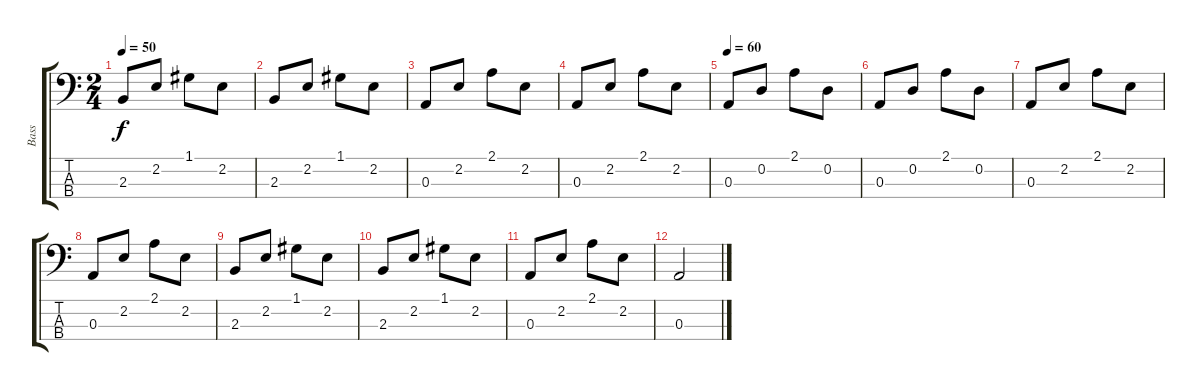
\track ("Bass" "Bass") {instrument electricbasspick}
\staff {score tabs}
\tuning (G2 D2 A1 E1) {hide}
\ts (2 4)
\tempo 60
\tempo 50
\clef f4
\ks c
2.3.8{dy f} 2.2.8 1.1.8 2.2.8 |
2.3.8 2.2.8 1.1.8 2.2.8 |
0.3.8 2.2.8 2.1.8 2.2.8 |
0.3.8 2.2.8 2.1.8 2.2.8 |
\tempo 60
0.3.8 0.2.8 2.1.8 0.2.8 |
0.3.8 0.2.8 2.1.8 0.2.8 |
0.3.8 2.2.8 2.1.8 2.2.8 |
0.3.8 2.2.8 2.1.8 2.2.8 |
2.3.8 2.2.8 1.1.8 2.2.8 |
2.3.8 2.2.8 1.1.8 2.2.8 |
0.3.8 2.2.8 2.1.8 2.2.8 |
0.3.2
